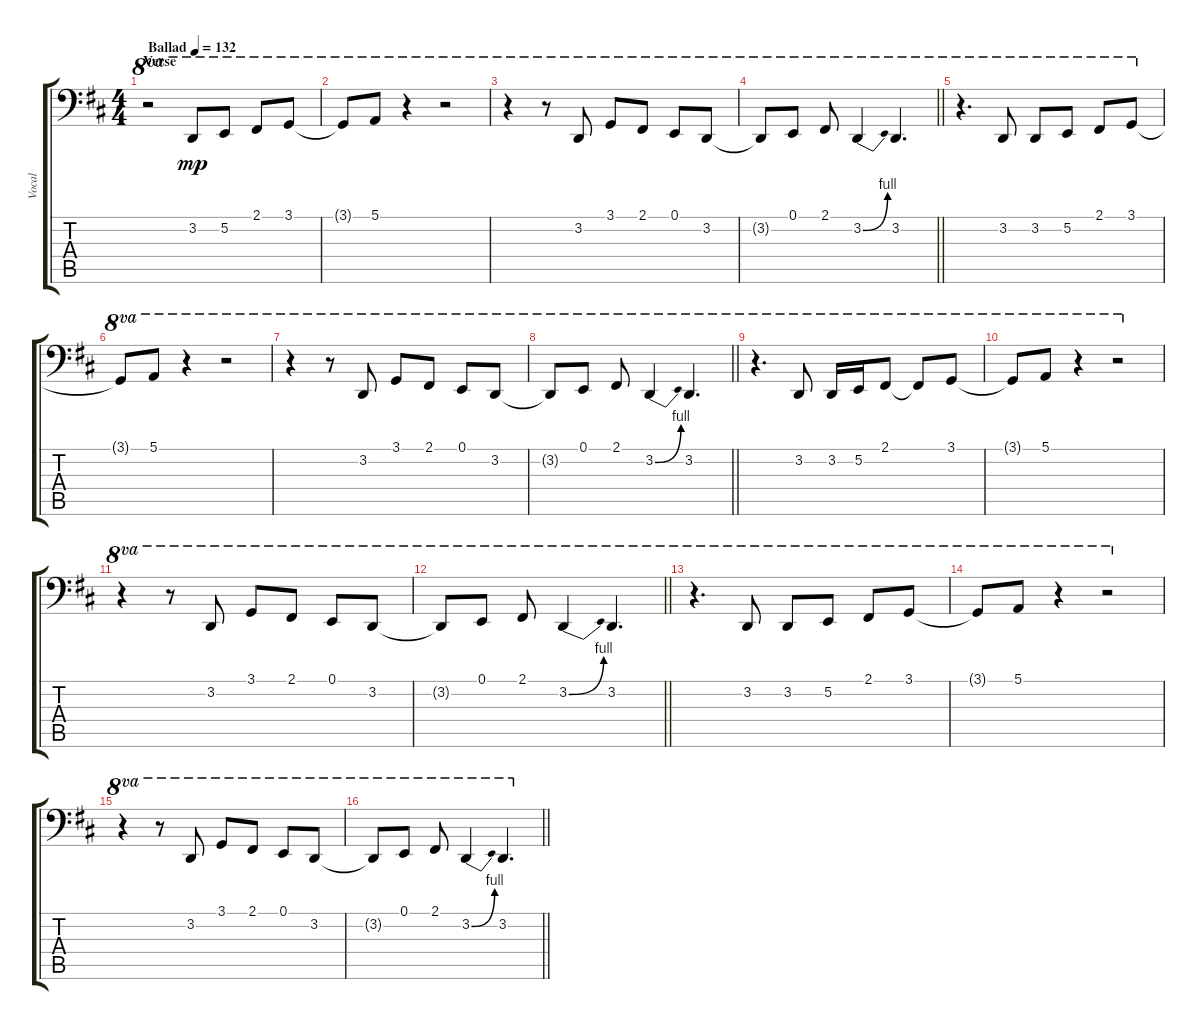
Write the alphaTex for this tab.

\track ("Vocal" "Vocal") {instrument oboe}
\staff {score tabs}
\tuning (E3 B2 G2 D2 A1 E1) {hide}
\ts (4 4)
\section ("" "Verse")
\tempo (132 "Ballad")
\clef f4
\ks d
r.2{ot 8va dy mp instrument oboe} 3.2.8{ot 8va} 5.2.8{ot 8va} 2.1.8{ot 8va} 3.1.8{ot 8va} |
3.1{t}.8{ot 8va} 5.1.8{ot 8va} r.4{ot 8va} r.2{ot 8va} |
r.4{ot 8va} r.8{ot 8va} 3.2.8{ot 8va} 3.1.8{ot 8va} 2.1.8{ot 8va} 0.1.8{ot 8va} 3.2.8{ot 8va} |
\barLineRight lightlight
3.2{t}.8{ot 8va} 0.1.8{ot 8va} 2.1.8{ot 8va} 3.2{be (bend 0 0 60 4)}.4{ot 8va} 3.2.4{d ot 8va} |
r.4{d ot 8va} 3.2.8{ot 8va} 3.2.8{ot 8va} 5.2.8{ot 8va} 2.1.8{ot 8va} 3.1.8{ot 8va} |
3.1{t}.8{ot 8va} 5.1.8{ot 8va} r.4{ot 8va} r.2{ot 8va} |
r.4{ot 8va} r.8{ot 8va} 3.2.8{ot 8va} 3.1.8{ot 8va} 2.1.8{ot 8va} 0.1.8{ot 8va} 3.2.8{ot 8va} |
\barLineRight lightlight
3.2{t}.8{ot 8va} 0.1.8{ot 8va} 2.1.8{ot 8va} 3.2{be (bend 0 0 60 4)}.4{ot 8va} 3.2.4{d ot 8va} |
r.4{d ot 8va} 3.2.8{ot 8va} 3.2.16{ot 8va} 5.2.16{ot 8va} 2.1.8{ot 8va} 2.1{t}.8{ot 8va} 3.1.8{ot 8va} |
3.1{t}.8{ot 8va} 5.1.8{ot 8va} r.4{ot 8va} r.2{ot 8va} |
r.4{ot 8va} r.8{ot 8va} 3.2.8{ot 8va} 3.1.8{ot 8va} 2.1.8{ot 8va} 0.1.8{ot 8va} 3.2.8{ot 8va} |
\barLineRight lightlight
3.2{t}.8{ot 8va} 0.1.8{ot 8va} 2.1.8{ot 8va} 3.2{be (bend 0 0 60 4)}.4{ot 8va} 3.2.4{d ot 8va} |
r.4{d ot 8va} 3.2.8{ot 8va} 3.2.8{ot 8va} 5.2.8{ot 8va} 2.1.8{ot 8va} 3.1.8{ot 8va} |
3.1{t}.8{ot 8va} 5.1.8{ot 8va} r.4{ot 8va} r.2{ot 8va} |
r.4{ot 8va} r.8{ot 8va} 3.2.8{ot 8va} 3.1.8{ot 8va} 2.1.8{ot 8va} 0.1.8{ot 8va} 3.2.8{ot 8va} |
\barLineRight lightlight
3.2{t}.8{ot 8va} 0.1.8{ot 8va} 2.1.8{ot 8va} 3.2{be (bend 0 0 60 4)}.4{ot 8va} 3.2.4{d ot 8va}
